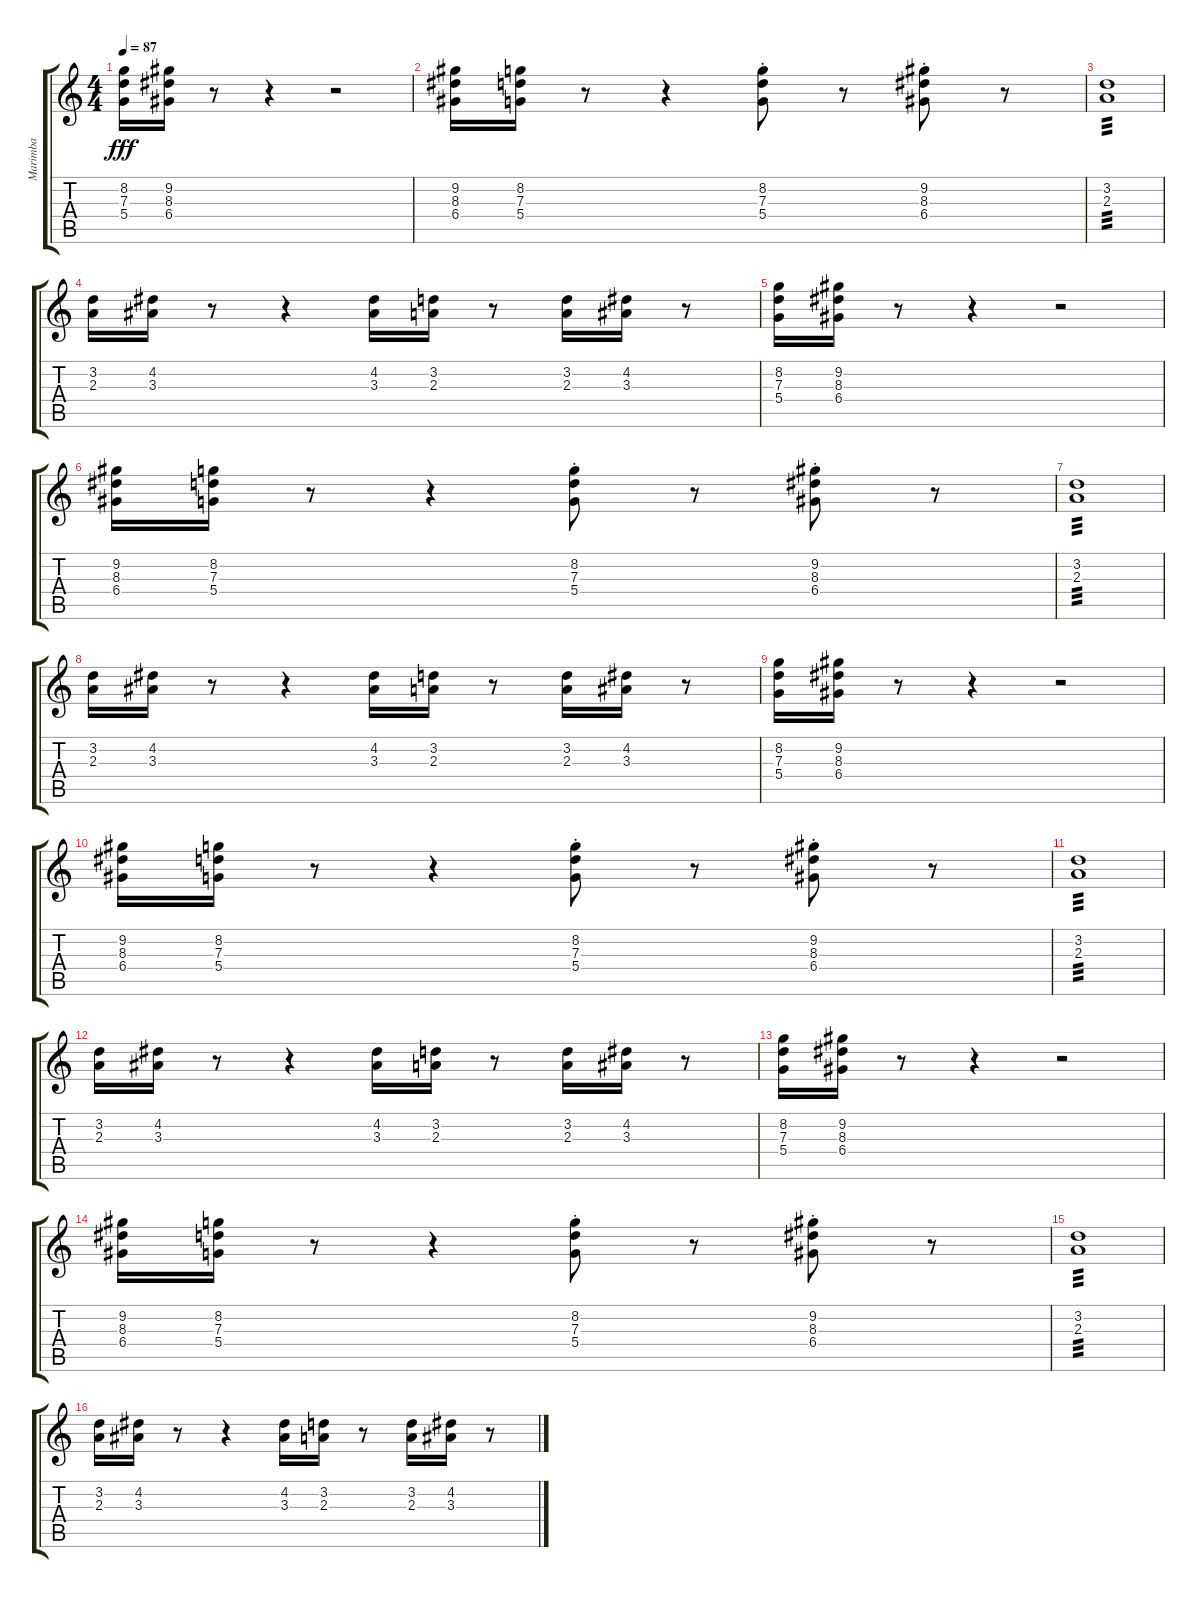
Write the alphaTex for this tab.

\track ("Marimba" "Marimba") {instrument marimba}
\staff {score tabs}
\tuning (E5 B4 G4 D4 A3 E3) {hide}
\ts (4 4)
\tempo 87
\clef g2
\ks c
(8.2 7.3 5.4).16{dy fff} (9.2 8.3 6.4).16 r.8 r.4 r.2 |
(9.2 8.3 6.4).16 (8.2 7.3 5.4).16 r.8 r.4 (8.2{st} 7.3{st} 5.4{st}).8 r.8 (9.2{st} 8.3{st} 6.4{st}).8 r.8 |
(3.2 2.3).1{tp 3} |
(3.2 2.3).16 (4.2 3.3).16 r.8 r.4 (4.2 3.3).16 (3.2 2.3).16 r.8 (3.2 2.3).16 (4.2 3.3).16 r.8 |
(8.2 7.3 5.4).16 (9.2 8.3 6.4).16 r.8 r.4 r.2 |
(9.2 8.3 6.4).16 (8.2 7.3 5.4).16 r.8 r.4 (8.2{st} 7.3{st} 5.4{st}).8 r.8 (9.2{st} 8.3{st} 6.4{st}).8 r.8 |
(3.2 2.3).1{tp 3} |
(3.2 2.3).16 (4.2 3.3).16 r.8 r.4 (4.2 3.3).16 (3.2 2.3).16 r.8 (3.2 2.3).16 (4.2 3.3).16 r.8 |
(8.2 7.3 5.4).16 (9.2 8.3 6.4).16 r.8 r.4 r.2 |
(9.2 8.3 6.4).16 (8.2 7.3 5.4).16 r.8 r.4 (8.2{st} 7.3{st} 5.4{st}).8 r.8 (9.2{st} 8.3{st} 6.4{st}).8 r.8 |
(3.2 2.3).1{tp 3} |
(3.2 2.3).16 (4.2 3.3).16 r.8 r.4 (4.2 3.3).16 (3.2 2.3).16 r.8 (3.2 2.3).16 (4.2 3.3).16 r.8 |
(8.2 7.3 5.4).16 (9.2 8.3 6.4).16 r.8 r.4 r.2 |
(9.2 8.3 6.4).16 (8.2 7.3 5.4).16 r.8 r.4 (8.2{st} 7.3{st} 5.4{st}).8 r.8 (9.2{st} 8.3{st} 6.4{st}).8 r.8 |
(3.2 2.3).1{tp 3} |
(3.2 2.3).16 (4.2 3.3).16 r.8 r.4 (4.2 3.3).16 (3.2 2.3).16 r.8 (3.2 2.3).16 (4.2 3.3).16 r.8
